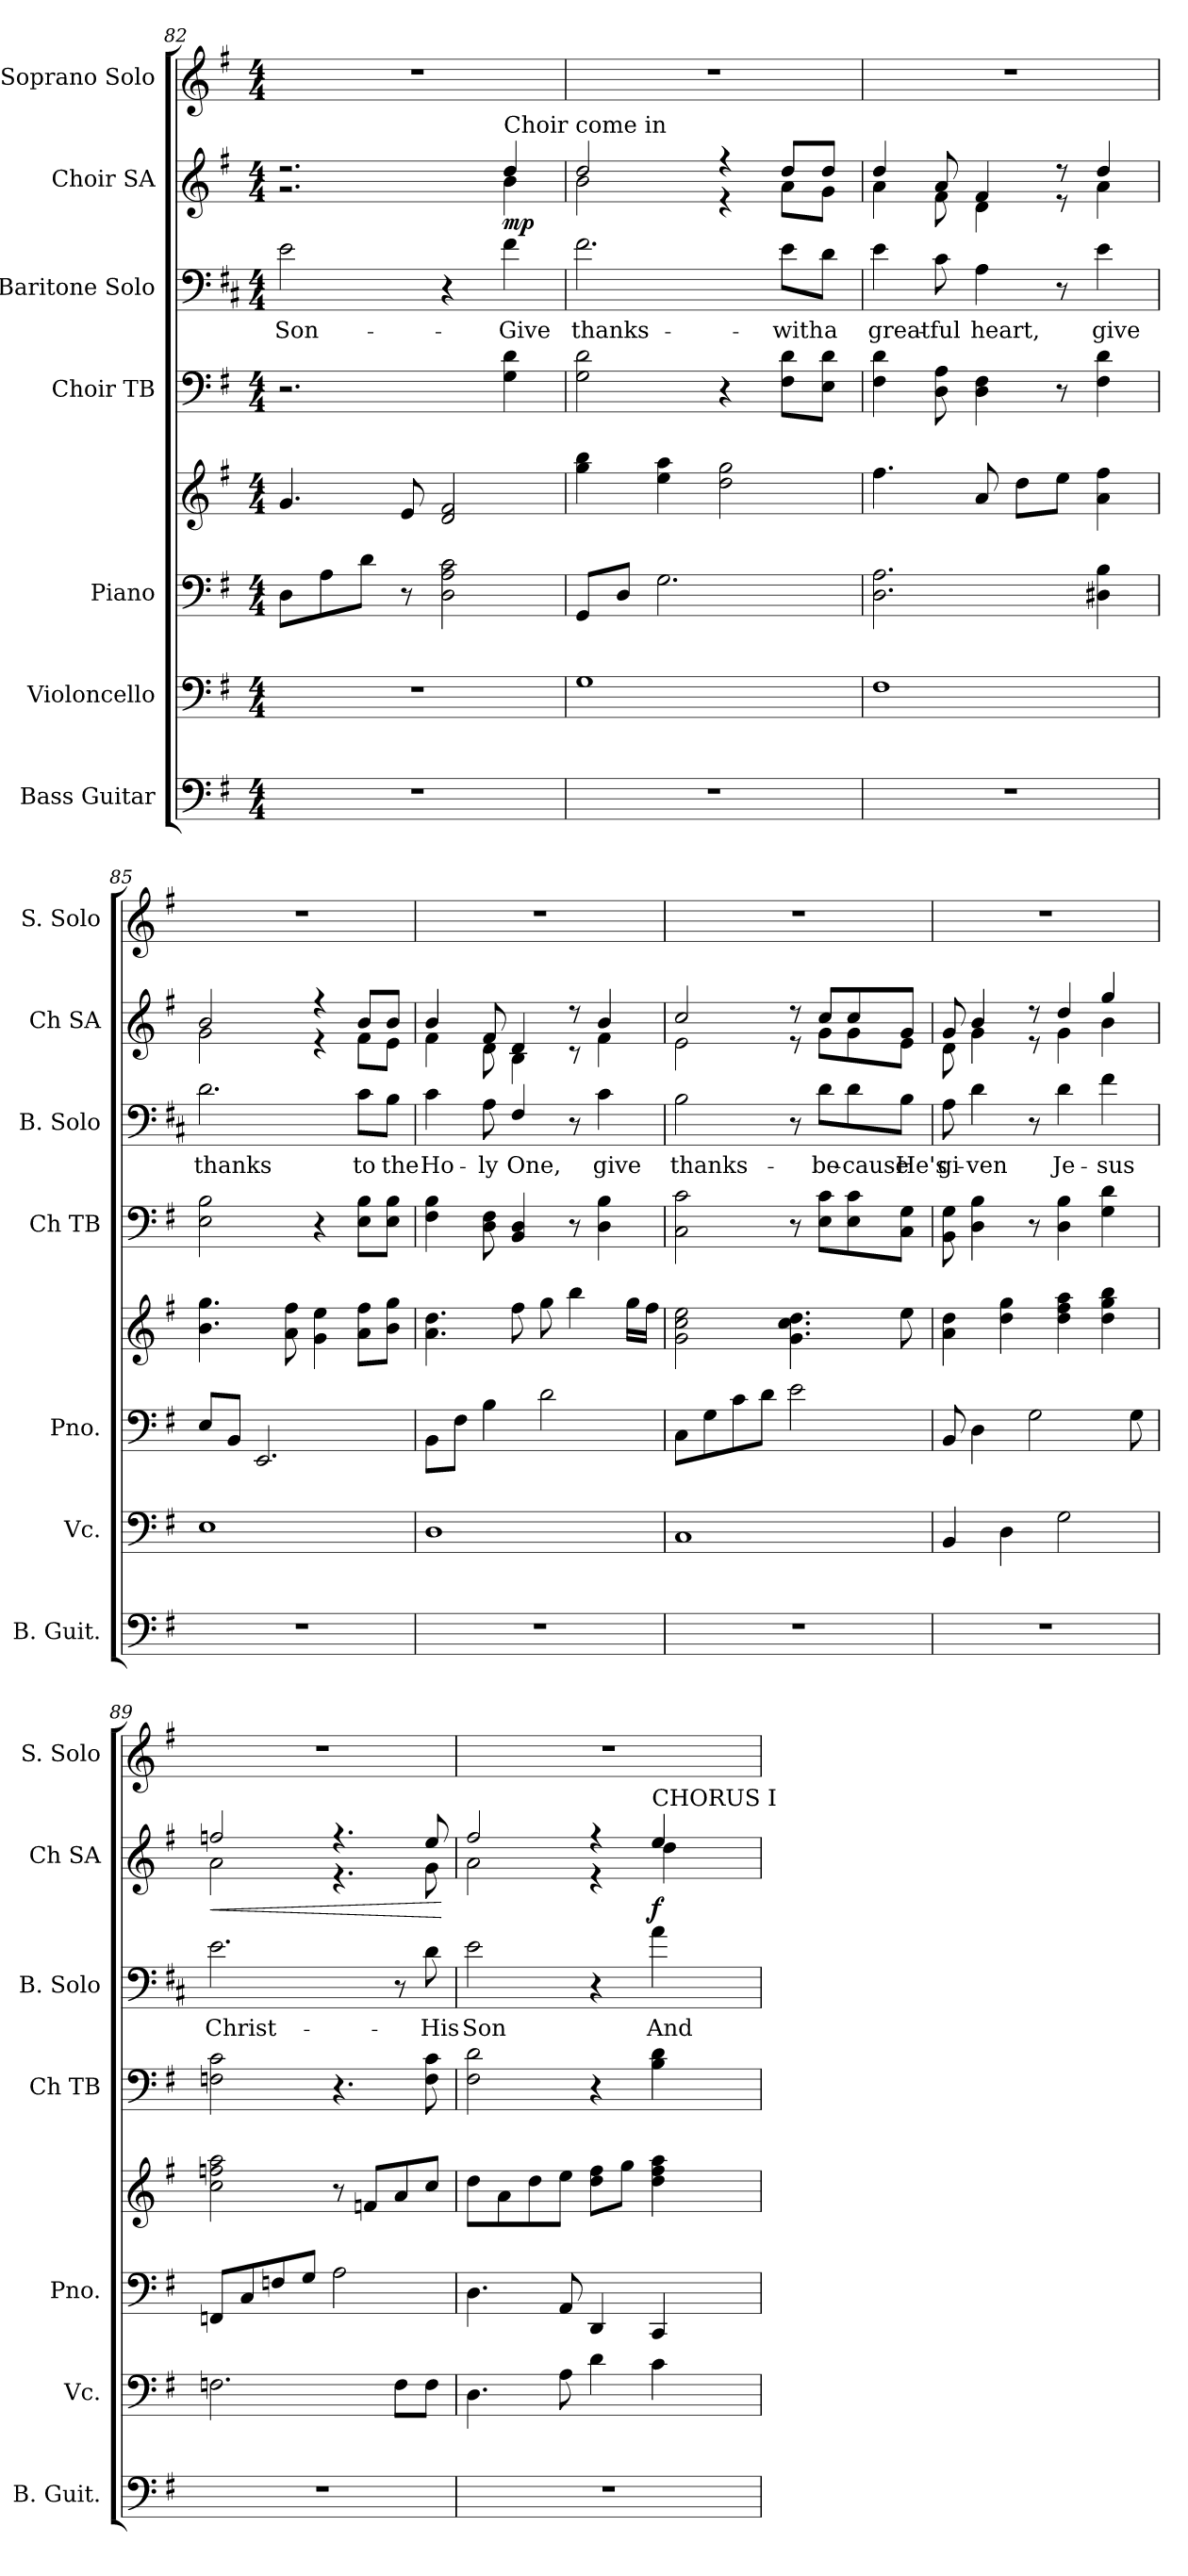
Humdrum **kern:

**kern	**kern	**kern	**kern	**kern	**kern	**text	**kern	**dynam	**kern
*part7	*part6	*part5	*part5	*part4	*part3	*part3	*part2	*part2	*part1
*staff8	*staff7	*staff6	*staff5	*staff4	*staff3	*staff3	*staff2	*staff2	*staff1
*I"Bass Guitar	*I"Violoncello	*I"Piano	*	*I"Choir TB	*I"Baritone Solo	*	*I"Choir SA	*	*I"Soprano Solo
*I'B. Guit.	*I'Vc.	*I'Pno.	*	*I'Ch TB	*I'B. Solo	*	*I'Ch SA	*	*I'S. Solo
!!LO:PB:g=z
*clefF4	*clefF4	*clefF4	*clefG2	*clefF4	*clefF4	*	*clefG2	*	*clefG2
*ITrd7c12	*	*	*	*	*ITrd4c7	*	*	*	*
*k[f#]	*k[f#]	*k[f#]	*k[f#]	*k[f#]	*k[f#]	*	*k[f#]	*	*k[f#]
*M4/4	*M4/4	*M4/4	*M4/4	*M4/4	*M4/4	*	*M4/4	*	*M4/4
=82	=82	=82	=82	=82	=82	=82	=82	=82	=82
!	!	!	!	!	!	!LO:LY:b	!	!	!
*	*	*	*	*	*	*	*^	*	*
1r	1r	8D\L	4.g/	2.r	2A\	Son-	2.r	2.r	.	1r
.	.	8A\	.	.	.	.	.	.	.	.
.	.	8d\J	.	.	.	.	.	.	.	.
.	.	8r	8e/	.	.	.	.	.	.	.
.	.	2D\ 2A\ 2c\	2d/ 2f#/	.	4r	.	.	.	.	.
!	!	!	!	!	!	!	!LO:TX:a:t=Choir come in	!	!	!
!	!	!	!	!	!	!LO:LY:b	!	!	!LO:DY:b	!
.	.	.	.	4G\ 4d\	4B\	-Give	4dd/	4b\	mp	.
=83	=83	=83	=83	=83	=83	=83	=83	=83	=83	=83
!	!	!	!	!	!	!LO:LY:b	!	!	!	!
1r	1G	8GG/L	4gg\ 4bb\	2G\ 2d\	2.B\	thanks-	2dd/	2b\	.	1r
.	.	8D/J	.	.	.	.	.	.	.	.
.	.	2.G\	4ee\ 4aa\	.	.	.	.	.	.	.
.	.	.	2dd\ 2gg\	4r	.	.	4r	4r	.	.
!	!	!	!	!	!	!LO:LY:b	!	!	!	!
.	.	.	.	8F#\ 8d\L	8A\L	-with	8dd/L	8a\L	.	.
!	!	!	!	!	!	!LO:LY:b	!	!	!	!
.	.	.	.	8E\ 8d\J	8G\J	a	8dd/J	8g\J	.	.
=84	=84	=84	=84	=84	=84	=84	=84	=84	=84	=84
!	!	!	!	!	!	!LO:LY:b	!	!	!	!
1r	1F#	2.D\ 2.A\	4.ff#\	4F#\ 4d\	4A\	great-	4dd/	4a\	.	1r
!	!	!	!	!	!	!LO:LY:b	!	!	!	!
.	.	.	.	8D\ 8A\	8F#\	-ful	8a/	8f#\	.	.
!	!	!	!	!	!	!LO:LY:b	!	!	!	!
.	.	.	8a/	4D\ 4F#\	4D\	heart,	4f#/	4d\	.	.
.	.	.	8dd\L	.	.	.	.	.	.	.
.	.	.	8ee\J	8r	8r	.	8r	8r	.	.
!	!	!	!	!	!	!LO:LY:b	!	!	!	!
.	.	4D#X\ 4B\	4a\ 4ff#\	4F#\ 4d\	4A\	give	4dd/	4a\	.	.
=85	=85	=85	=85	=85	=85	=85	=85	=85	=85	=85
!	!	!	!	!	!	!LO:LY:b	!	!	!	!
1r	1E	8E/L	4.b\ 4.gg\	2E\ 2B\	2.G\	thanks	2b/	2g\	.	1r
.	.	8BB/J	.	.	.	.	.	.	.	.
.	.	2.EE/	.	.	.	.	.	.	.	.
.	.	.	8a\ 8ff#\	.	.	.	.	.	.	.
.	.	.	4g\ 4ee\	4r	.	.	4r	4r	.	.
!	!	!	!	!	!	!LO:LY:b	!	!	!	!
.	.	.	8a\ 8ff#\L	8E\ 8B\L	8F#\L	to	8b/L	8f#\L	.	.
!	!	!	!	!	!	!LO:LY:b	!	!	!	!
.	.	.	8b\ 8gg\J	8E\ 8B\J	8E\J	the	8b/J	8e\J	.	.
=86	=86	=86	=86	=86	=86	=86	=86	=86	=86	=86
!	!	!	!	!	!	!LO:LY:b	!	!	!	!
1r	1D	8BB\L	4.a\ 4.dd\	4F#\ 4B\	4F#\	Ho-	4b/	4f#\	.	1r
.	.	8F#\J	.	.	.	.	.	.	.	.
!	!	!	!	!	!	!LO:LY:b	!	!	!	!
.	.	4B\	.	8D\ 8F#\	8D\	-ly	8f#/	8d\	.	.
!	!	!	!	!	!	!LO:LY:b	!	!	!	!
.	.	.	8ff#\	4BB/ 4D/	4BB/	One,	4d/	4B\	.	.
.	.	2d\	8gg\	.	.	.	.	.	.	.
.	.	.	4bb\	8r	8r	.	8r	8r	.	.
!	!	!	!	!	!	!LO:LY:b	!	!	!	!
.	.	.	.	4D\ 4B\	4F#\	give	4b/	4f#\	.	.
.	.	.	16gg\LL	.	.	.	.	.	.	.
.	.	.	16ff#\JJ	.	.	.	.	.	.	.
=87	=87	=87	=87	=87	=87	=87	=87	=87	=87	=87
!	!	!	!	!	!	!LO:LY:b	!	!	!	!
1r	1C	8C\L	2g\ 2cc\ 2ee\	2C\ 2c\	2E\	thanks-	2cc/	2e\	.	1r
.	.	8G\	.	.	.	.	.	.	.	.
.	.	8c\	.	.	.	.	.	.	.	.
.	.	8d\J	.	.	.	.	.	.	.	.
.	.	2e\	4.g\ 4.cc\ 4.dd\	8r	8r	.	8r	8r	.	.
!	!	!	!	!	!	!LO:LY:b	!	!	!	!
.	.	.	.	8E\ 8c\L	8G\L	-be-	8cc/L	8g\L	.	.
!	!	!	!	!	!	!LO:LY:b	!	!	!	!
.	.	.	.	8E\ 8c\	8G\	-cause	8cc/	8g\	.	.
!	!	!	!	!	!	!LO:LY:b	!	!	!	!
.	.	.	8ee\	8C\ 8G\J	8E\J	He's	8g/J	8e\J	.	.
!!LO:LB:g=z
=88	=88	=88	=88	=88	=88	=88	=88	=88	=88	=88
!	!	!	!	!	!	!LO:LY:b	!	!	!	!
1r	4BB/	8BB/	4a\ 4dd\	8BB\ 8G\	8D\	gi-	8g/	8d\	.	1r
!	!	!	!	!	!	!LO:LY:b	!	!	!	!
.	.	4D\	.	4D\ 4B\	4G\	-ven	4b/	4g\	.	.
.	4D\	.	4dd\ 4gg\	.	.	.	.	.	.	.
.	.	2G\	.	8r	8r	.	8r	8r	.	.
!	!	!	!	!	!	!LO:LY:b	!	!	!	!
.	2G\	.	4dd\ 4ff#\ 4aa\	4D\ 4B\	4G\	Je-	4dd/	4g\	.	.
!	!	!	!	!	!	!LO:LY:b	!	!	!	!
.	.	.	4dd\ 4gg\ 4bb\	4G\ 4d\	4B\	-sus	4gg/	4b\	.	.
.	.	8G\	.	.	.	.	.	.	.	.
=89	=89	=89	=89	=89	=89	=89	=89	=89	=89	=89
!	!	!	!	!	!	!LO:LY:b	!	!	!LO:HP:b	!
1r	2.Fn\	8FFn/L	2cc\ 2ffn\ 2aa\	2Fn\ 2c\	2.A\	Christ-	2ffn/	2a\	<	1r
.	.	8C/	.	.	.	.	.	.	.	.
.	.	8Fn/	.	.	.	.	.	.	.	.
.	.	8G/J	.	.	.	.	.	.	.	.
.	.	2A\	8r	4.r	.	.	4.r	4.r	.	.
.	.	.	8fn/L	.	.	.	.	.	.	.
.	8F\L	.	8a/	.	8r	.	.	.	.	.
!	!	!	!	!	!	!LO:LY:b	!	!	!	!
.	8F\J	.	8cc/J	8F\ 8c\	8G\	-His	8ee/	8g\	.	.
*	*	*	*	*	*	*	*v	*v	*	*
.	.	.	.	.	.	.	.	[	.
=90	=90	=90	=90	=90	=90	=90	=90	=90	=90
!	!	!	!	!	!	!LO:LY:b	!	!	!
*	*	*	*	*	*	*	*^	*	*
1r	4.D\	4.D\	8dd\L	2F#\ 2d\	2A\	Son	2ff#/	2a\	.	1r
.	.	.	8a\	.	.	.	.	.	.	.
.	.	.	8dd\	.	.	.	.	.	.	.
.	8A\	8AA/	8ee\J	.	.	.	.	.	.	.
.	4d\	4DD/	8dd\ 8ff#\L	4r	4r	.	4r	4r	.	.
.	.	.	8gg\J	.	.	.	.	.	.	.
!	!	!	!	!	!	!	!LO:TX:a:t=CHORUS I	!	!	!
!	!	!	!	!	!	!LO:LY:b	!	!	!LO:DY:b	!
.	4c\	4CC/	4dd\ 4ff#\ 4aa\	4B\ 4d\	4d\	And	4ee/	4dd\	f	.
*	*	*	*	*	*	*	*v	*v	*	*
=	=	=	=	=	=	=	=	=	=
*-	*-	*-	*-	*-	*-	*-	*-	*-	*-
